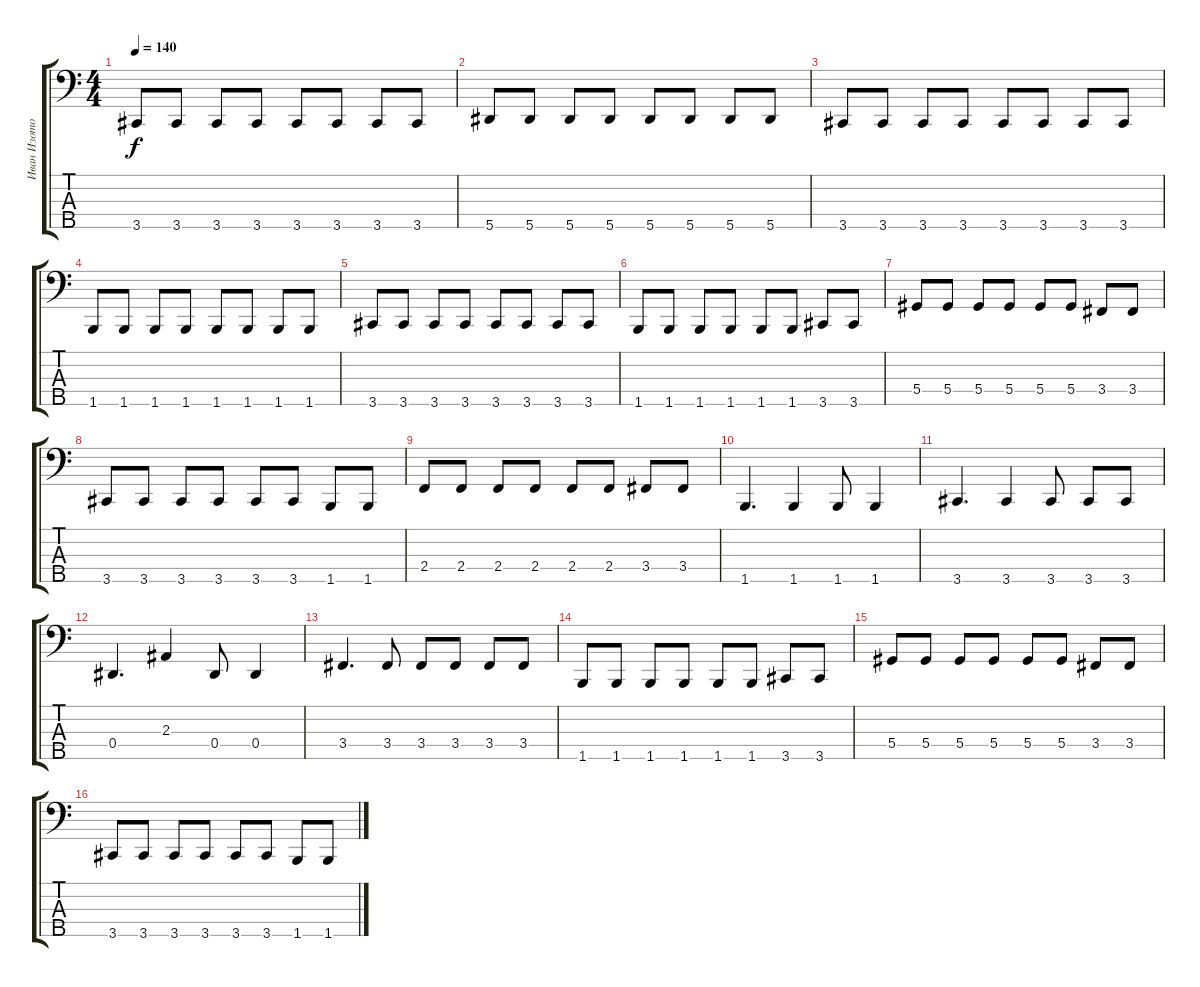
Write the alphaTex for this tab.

\track ("Иван Изотов" "Иван Изото") {instrument electricbasspick}
\staff {score tabs}
\tuning (Gb2 Db2 Ab1 Eb1 Bb0) {hide}
\ts (4 4)
\tempo 140
\clef f4
\ks c
3.5.8{dy f} 3.5.8 3.5.8 3.5.8 3.5.8 3.5.8 3.5.8 3.5.8 |
5.5.8 5.5.8 5.5.8 5.5.8 5.5.8 5.5.8 5.5.8 5.5.8 |
3.5.8 3.5.8 3.5.8 3.5.8 3.5.8 3.5.8 3.5.8 3.5.8 |
1.5.8 1.5.8 1.5.8 1.5.8 1.5.8 1.5.8 1.5.8 1.5.8 |
3.5.8 3.5.8 3.5.8 3.5.8 3.5.8 3.5.8 3.5.8 3.5.8 |
1.5.8 1.5.8 1.5.8 1.5.8 1.5.8 1.5.8 3.5.8 3.5.8 |
5.4.8 5.4.8 5.4.8 5.4.8 5.4.8 5.4.8 3.4.8 3.4.8 |
3.5.8 3.5.8 3.5.8 3.5.8 3.5.8 3.5.8 1.5.8 1.5.8 |
2.4.8 2.4.8 2.4.8 2.4.8 2.4.8 2.4.8 3.4.8 3.4.8 |
1.5.4{d} 1.5.4 1.5.8 1.5.4 |
3.5.4{d} 3.5.4 3.5.8 3.5.8 3.5.8 |
0.4.4{d} 2.3.4 0.4.8 0.4.4 |
3.4.4{d} 3.4.8 3.4.8 3.4.8 3.4.8 3.4.8 |
1.5.8 1.5.8 1.5.8 1.5.8 1.5.8 1.5.8 3.5.8 3.5.8 |
5.4.8 5.4.8 5.4.8 5.4.8 5.4.8 5.4.8 3.4.8 3.4.8 |
3.5.8 3.5.8 3.5.8 3.5.8 3.5.8 3.5.8 1.5.8 1.5.8
